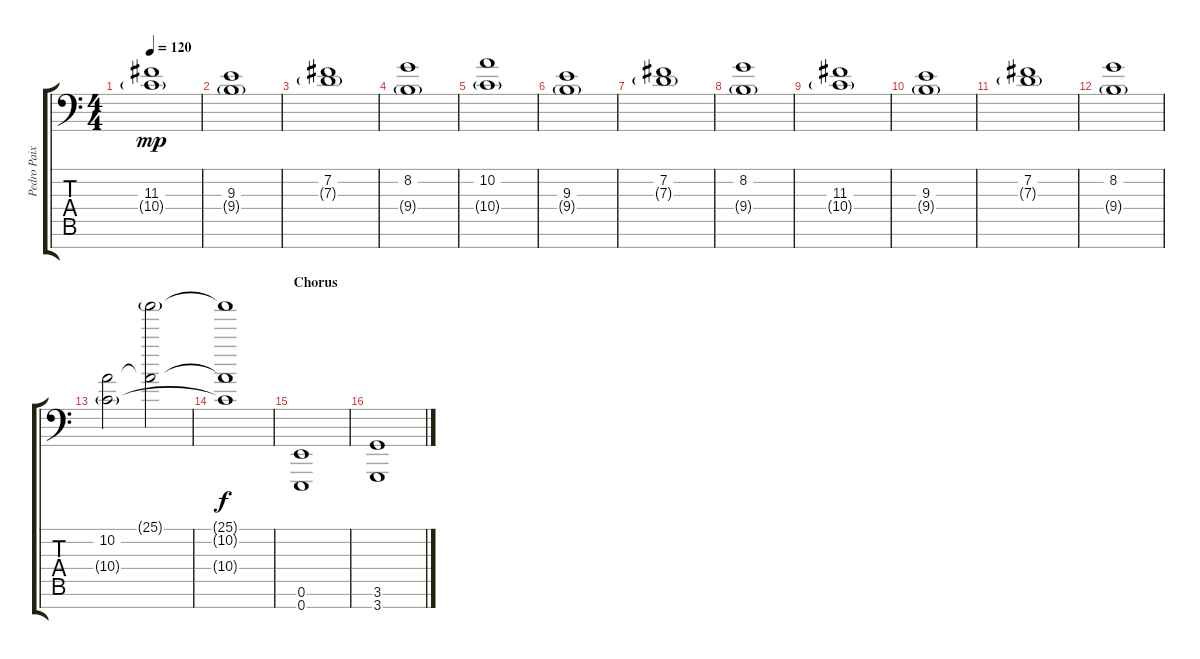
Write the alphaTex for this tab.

\track ("Pedro Paixão (Keyboards)" "Pedro Paix") {instrument churchorgan}
\staff {score tabs}
\tuning (B4 B3 G3 D3 A2 E2 E1) {hide}
\ts (4 4)
\tempo 120
\clef f4
\ks c
(11.3 10.4{g}).1{dy mp} |
(9.3 9.4{g}).1 |
(7.2 7.3{g}).1 |
(8.2 9.4{g}).1 |
(10.2 10.4{g}).1 |
(9.3 9.4{g}).1{instrument choiraahs} |
(7.2 7.3{g}).1 |
(8.2 9.4{g}).1 |
(11.3 10.4{g}).1 |
(9.3 9.4{g}).1 |
(7.2 7.3{g}).1 |
(8.2 9.4{g}).1 |
(10.2 10.4{g}).2 (25.1{g} 10.2{t}).2 |
(25.1{t} 10.2{t} 10.4{t}).1{dy f} |
\section ("" "Chorus")
(0.6 0.7).1{volume 8 instrument pad2warm} |
(3.6 3.7).1
